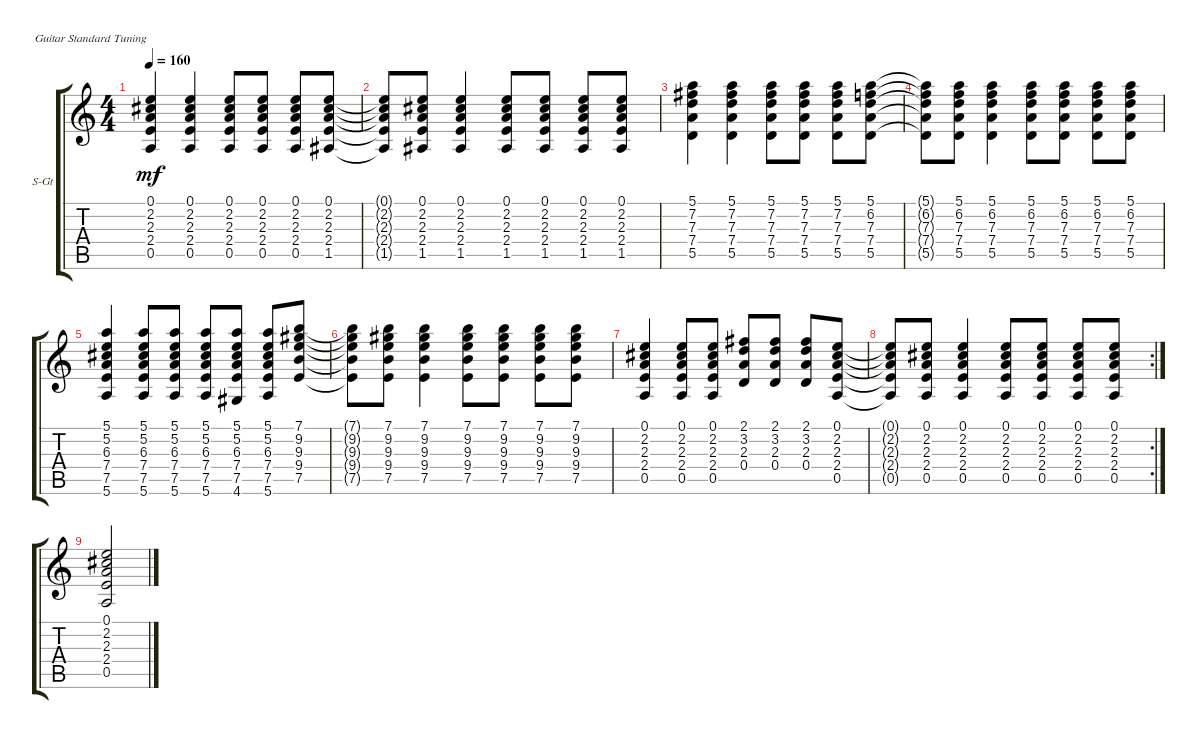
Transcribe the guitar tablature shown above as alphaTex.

\defaultSystemsLayout 4
\bracketExtendMode groupsimilarinstruments
\firstSystemTrackNameOrientation horizontal
\otherSystemsTrackNameOrientation horizontal
\track ("Steel Guitar" "S-Gt") {instrument acousticguitarsteel}
\staff {score tabs}
\tuning (E4 B3 G3 D3 A2 E2)
\ts (4 4)
\tempo 160
\clef g2
\ks c
(0.5 0.1 2.2 2.3 2.4).4{dy mf} (0.5 0.1 2.2 2.3 2.4).4 (0.5 0.1 2.2 2.3 2.4).8 (0.5 0.1 2.2 2.3 2.4).8 (0.5 0.1 2.2 2.3 2.4).8 (1.5 0.1 2.2 2.3 2.4).8 |
(1.5{t} 0.1{t} 2.2{t} 2.3{t} 2.4{t}).8 (1.5 0.1 2.2 2.3 2.4).8 (1.5 0.1 2.2 2.3 2.4).4 (1.5 0.1 2.2 2.3 2.4).8 (1.5 0.1 2.2 2.3 2.4).8 (1.5 0.1 2.2 2.3 2.4).8 (1.5 2.4 2.3 2.2 0.1).8 |
(5.5 5.1 7.2 7.3 7.4).4 (5.5 5.1 7.2 7.3 7.4).4 (5.5 5.1 7.2 7.3 7.4).8 (5.5 5.1 7.2 7.3 7.4).8 (5.5 5.1 7.2 7.3 7.4).8 (5.5 7.4 7.3 6.2 5.1).8 |
(5.5{t} 7.4{t} 7.3{t} 6.2{t} 5.1{t}).8 (5.5 7.4 7.3 6.2 5.1).8 (5.5 7.4 7.3 6.2 5.1).4 (5.5 7.4 7.3 6.2 5.1).8 (5.5 7.4 7.3 6.2 5.1).8 (5.5 7.4 7.3 6.2 5.1).8 (5.5 7.4 7.3 6.2 5.1).8 |
(5.6 5.1 5.2 6.3 7.4 7.5).4 (5.6 5.1 5.2 6.3 7.4 7.5).8 (5.6 5.1 5.2 6.3 7.4 7.5).8 (5.6 5.1 5.2 6.3 7.4 7.5).8 (4.6 5.1 5.2 6.3 7.4 7.5).8 (5.6 5.1 5.2 6.3 7.4 7.5).8 (7.5 9.4 9.3 9.2 7.1).8 |
(7.1{t} 9.2{t} 9.3{t} 9.4{t} 7.5{t}).8 (7.5 9.4 9.3 9.2 7.1).8 (7.5 9.4 9.3 9.2 7.1).4 (7.5 9.4 9.3 9.2 7.1).8 (7.5 9.4 9.3 9.2 7.1).8 (7.5 9.4 9.3 9.2 7.1).8 (7.5 9.4 9.3 9.2 7.1).8 |
(0.5 0.1 2.2 2.3 2.4).4 (0.5 2.2 2.3 2.4 0.1).8 (0.5 2.4 2.3 2.2 0.1).8 (0.4 2.1 3.2 2.3).8 (0.4 2.3 3.2 2.1).8 (0.4 2.1 3.2 2.3).8 (0.5 2.4 2.3 2.2 0.1).8 |
\rc 2
(0.5{t} 2.4{t} 2.3{t} 2.2{t} 0.1{t}).8 (0.1 2.2 2.3 2.4 0.5).8 (0.1 2.2 2.3 2.4 0.5).4 (0.1 2.2 2.3 2.4 0.5).8 (0.1 2.2 2.3 2.4 0.5).8 (0.1 2.2 2.3 2.4 0.5).8 (0.1 2.2 2.3 2.4 0.5).8 |
(0.5 2.4 2.3 2.2 0.1).2
